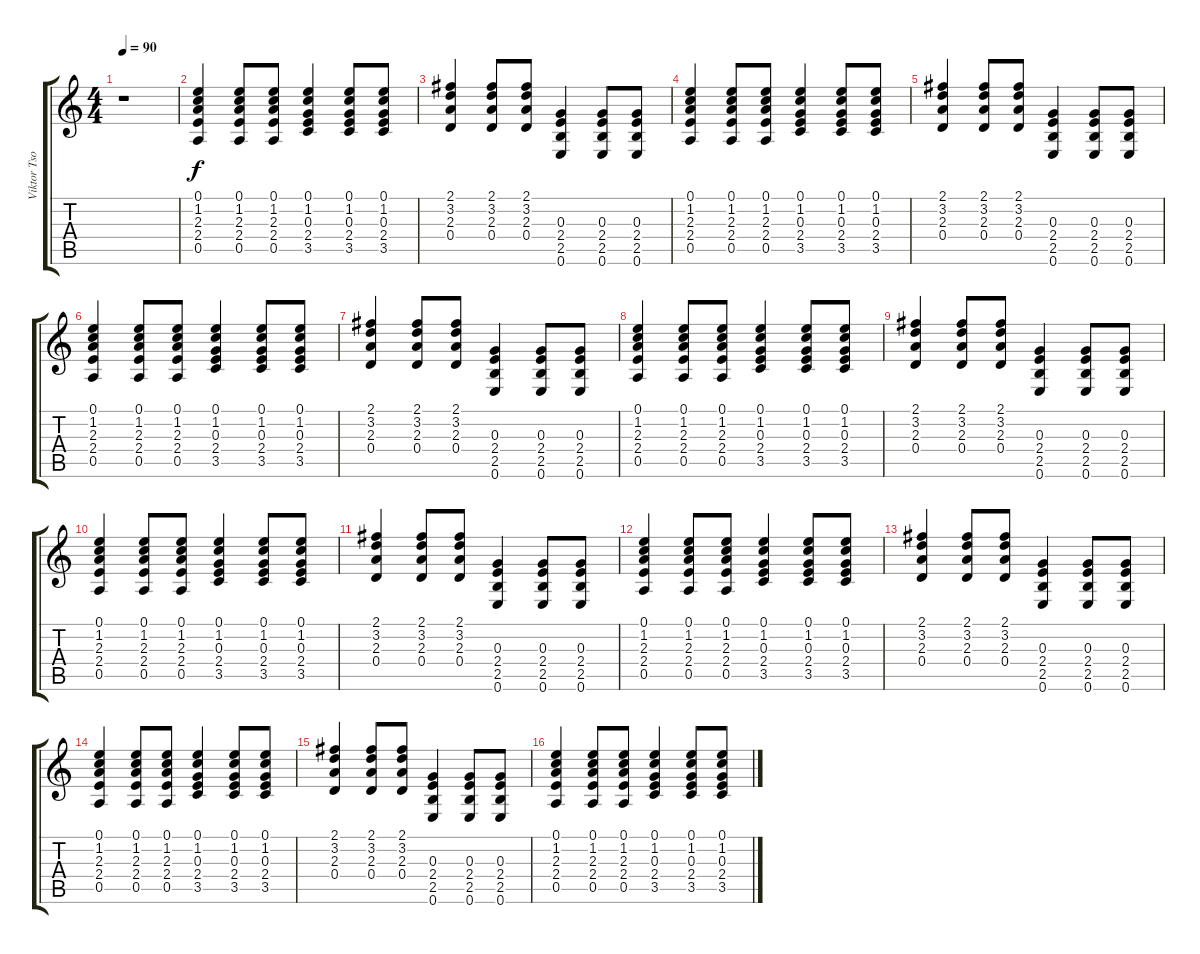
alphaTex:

\track ("Viktor Tsoy" "Viktor Tso") {instrument electricguitarclean}
\staff {score tabs}
\tuning (E4 B3 G3 D3 A2 E2) {hide}
\ts (4 4)
\tempo 90
\clef g2
\ks c
r.1{dy f instrument electricguitarclean} |
(0.1 1.2 2.3 2.4 0.5).4 (0.1 1.2 2.3 2.4 0.5).8 (0.1 1.2 2.3 2.4 0.5).8 (0.1 1.2 0.3 2.4 3.5).4 (0.1 1.2 0.3 2.4 3.5).8 (0.1 1.2 0.3 2.4 3.5).8 |
(2.1 3.2 2.3 0.4).4 (2.1 3.2 2.3 0.4).8 (2.1 3.2 2.3 0.4).8 (0.3 2.4 2.5 0.6).4 (0.3 2.4 2.5 0.6).8 (0.3 2.4 2.5 0.6).8 |
(0.1 1.2 2.3 2.4 0.5).4 (0.1 1.2 2.3 2.4 0.5).8 (0.1 1.2 2.3 2.4 0.5).8 (0.1 1.2 0.3 2.4 3.5).4 (0.1 1.2 0.3 2.4 3.5).8 (0.1 1.2 0.3 2.4 3.5).8 |
(2.1 3.2 2.3 0.4).4 (2.1 3.2 2.3 0.4).8 (2.1 3.2 2.3 0.4).8 (0.3 2.4 2.5 0.6).4 (0.3 2.4 2.5 0.6).8 (0.3 2.4 2.5 0.6).8 |
(0.1 1.2 2.3 2.4 0.5).4 (0.1 1.2 2.3 2.4 0.5).8 (0.1 1.2 2.3 2.4 0.5).8 (0.1 1.2 0.3 2.4 3.5).4 (0.1 1.2 0.3 2.4 3.5).8 (0.1 1.2 0.3 2.4 3.5).8 |
(2.1 3.2 2.3 0.4).4 (2.1 3.2 2.3 0.4).8 (2.1 3.2 2.3 0.4).8 (0.3 2.4 2.5 0.6).4 (0.3 2.4 2.5 0.6).8 (0.3 2.4 2.5 0.6).8 |
(0.1 1.2 2.3 2.4 0.5).4 (0.1 1.2 2.3 2.4 0.5).8 (0.1 1.2 2.3 2.4 0.5).8 (0.1 1.2 0.3 2.4 3.5).4 (0.1 1.2 0.3 2.4 3.5).8 (0.1 1.2 0.3 2.4 3.5).8 |
(2.1 3.2 2.3 0.4).4 (2.1 3.2 2.3 0.4).8 (2.1 3.2 2.3 0.4).8 (0.3 2.4 2.5 0.6).4 (0.3 2.4 2.5 0.6).8 (0.3 2.4 2.5 0.6).8 |
(0.1 1.2 2.3 2.4 0.5).4 (0.1 1.2 2.3 2.4 0.5).8 (0.1 1.2 2.3 2.4 0.5).8 (0.1 1.2 0.3 2.4 3.5).4 (0.1 1.2 0.3 2.4 3.5).8 (0.1 1.2 0.3 2.4 3.5).8 |
(2.1 3.2 2.3 0.4).4 (2.1 3.2 2.3 0.4).8 (2.1 3.2 2.3 0.4).8 (0.3 2.4 2.5 0.6).4 (0.3 2.4 2.5 0.6).8 (0.3 2.4 2.5 0.6).8 |
(0.1 1.2 2.3 2.4 0.5).4 (0.1 1.2 2.3 2.4 0.5).8 (0.1 1.2 2.3 2.4 0.5).8 (0.1 1.2 0.3 2.4 3.5).4 (0.1 1.2 0.3 2.4 3.5).8 (0.1 1.2 0.3 2.4 3.5).8 |
(2.1 3.2 2.3 0.4).4 (2.1 3.2 2.3 0.4).8 (2.1 3.2 2.3 0.4).8 (0.3 2.4 2.5 0.6).4 (0.3 2.4 2.5 0.6).8 (0.3 2.4 2.5 0.6).8 |
(0.1 1.2 2.3 2.4 0.5).4 (0.1 1.2 2.3 2.4 0.5).8 (0.1 1.2 2.3 2.4 0.5).8 (0.1 1.2 0.3 2.4 3.5).4 (0.1 1.2 0.3 2.4 3.5).8 (0.1 1.2 0.3 2.4 3.5).8 |
(2.1 3.2 2.3 0.4).4 (2.1 3.2 2.3 0.4).8 (2.1 3.2 2.3 0.4).8 (0.3 2.4 2.5 0.6).4 (0.3 2.4 2.5 0.6).8 (0.3 2.4 2.5 0.6).8 |
(0.1 1.2 2.3 2.4 0.5).4 (0.1 1.2 2.3 2.4 0.5).8 (0.1 1.2 2.3 2.4 0.5).8 (0.1 1.2 0.3 2.4 3.5).4 (0.1 1.2 0.3 2.4 3.5).8 (0.1 1.2 0.3 2.4 3.5).8
